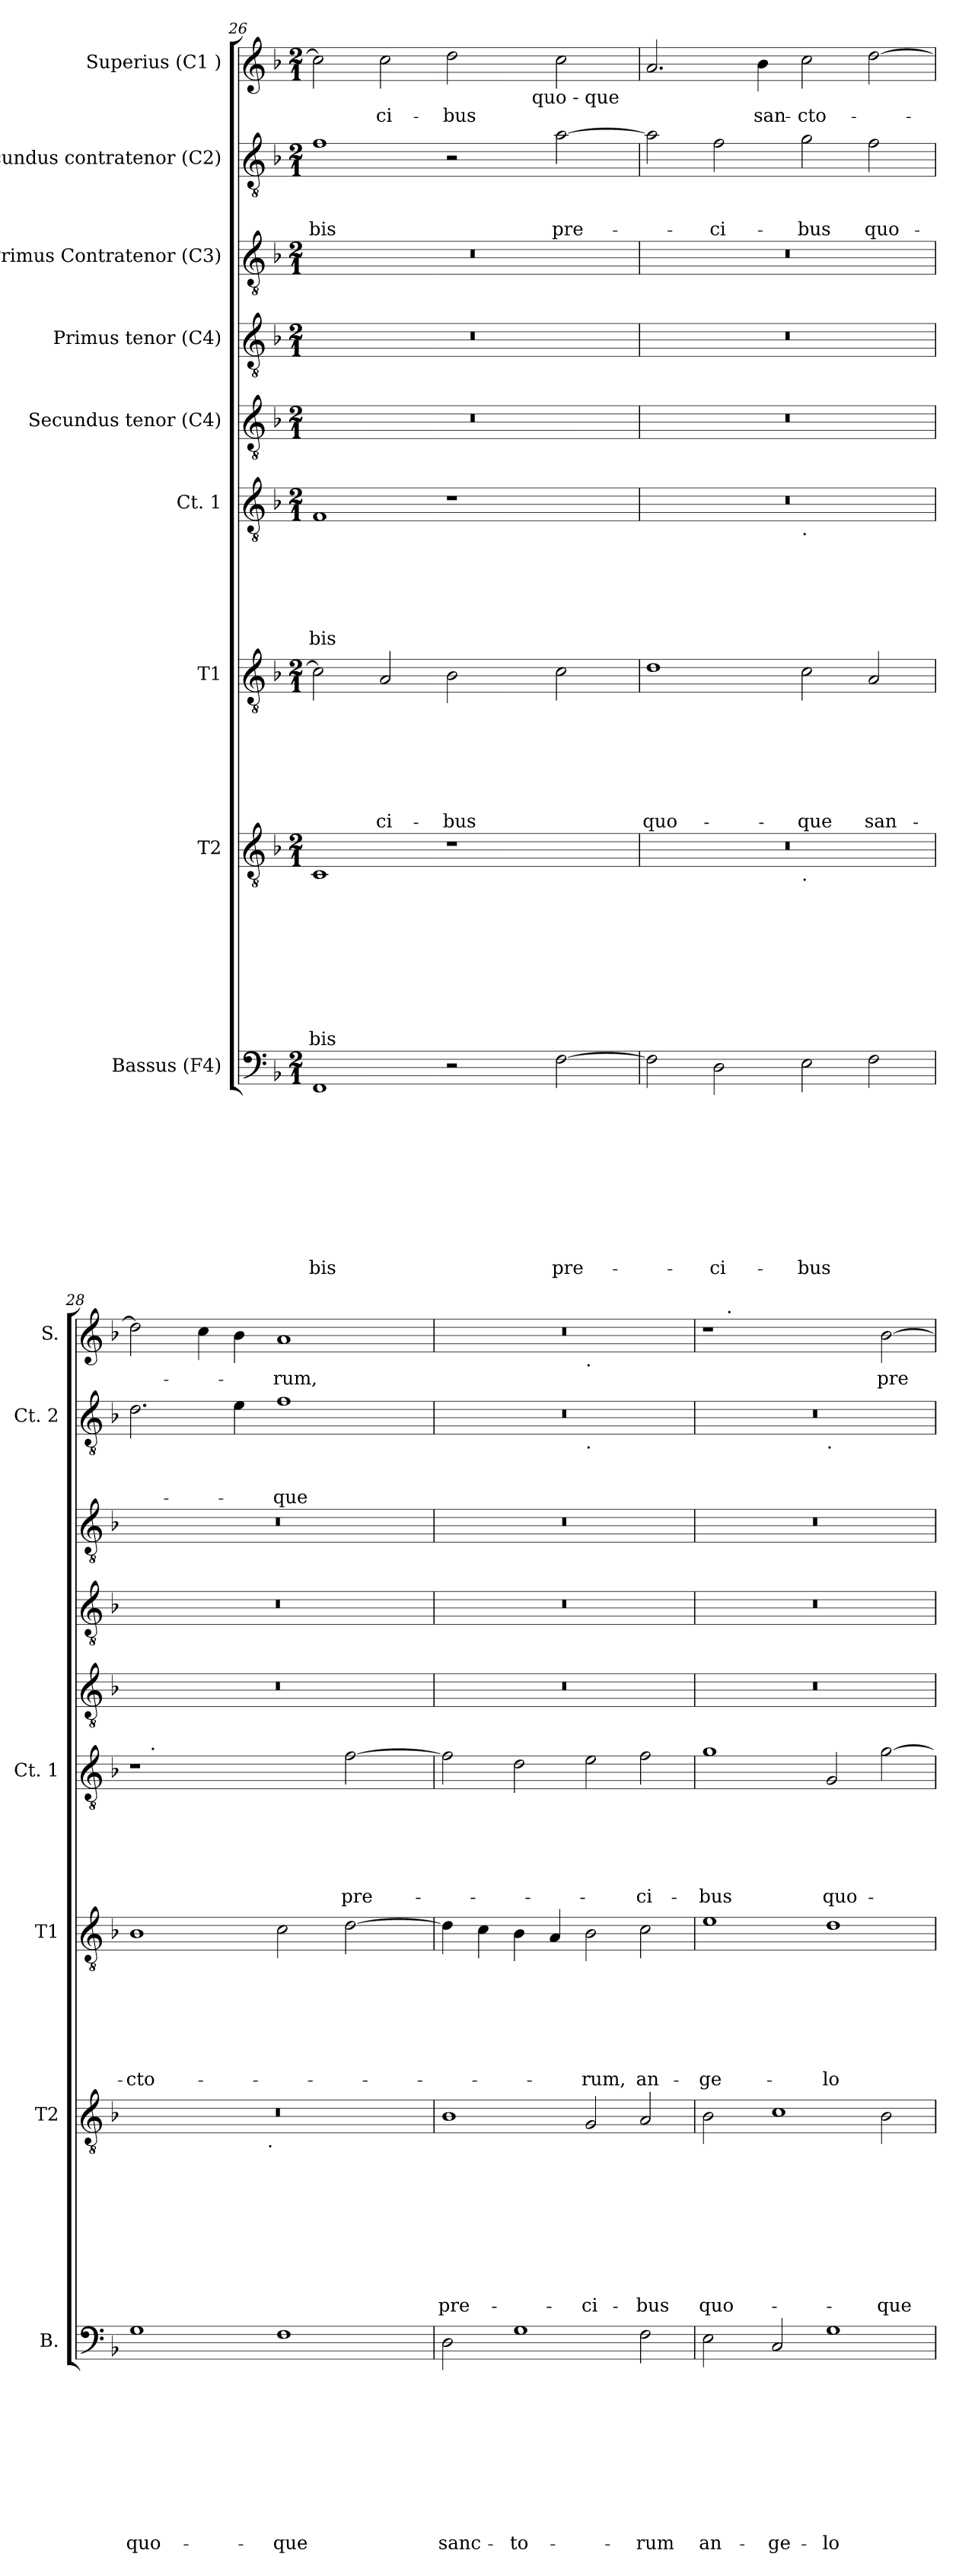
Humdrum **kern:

**kern	**text	**text	**text	**text	**text	**text	**text	**text	**text	**text	**kern	**text	**text	**text	**text	**text	**text	**text	**text	**text	**kern	**text	**text	**text	**text	**text	**text	**text	**kern	**text	**text	**text	**text	**text	**text	**kern	**kern	**kern	**kern	**text	**text	**text	**kern	**text
*part9	*part9	*part9	*part9	*part9	*part9	*part9	*part9	*part9	*part9	*part9	*part8	*part8	*part8	*part8	*part8	*part8	*part8	*part8	*part8	*part8	*part7	*part7	*part7	*part7	*part7	*part7	*part7	*part7	*part6	*part6	*part6	*part6	*part6	*part6	*part6	*part5	*part4	*part3	*part2	*part2	*part2	*part2	*part1	*part1
*staff9	*staff9	*staff9	*staff9	*staff9	*staff9	*staff9	*staff9	*staff9	*staff9	*staff9	*staff8	*staff8	*staff8	*staff8	*staff8	*staff8	*staff8	*staff8	*staff8	*staff8	*staff7	*staff7	*staff7	*staff7	*staff7	*staff7	*staff7	*staff7	*staff6	*staff6	*staff6	*staff6	*staff6	*staff6	*staff6	*staff5	*staff4	*staff3	*staff2	*staff2	*staff2	*staff2	*staff1	*staff1
*I"Bassus (F4)	*	*	*	*	*	*	*	*	*	*	*I"T2	*	*	*	*	*	*	*	*	*	*I"T1	*	*	*	*	*	*	*	*I"Ct. 1	*	*	*	*	*	*	*I"Secundus tenor (C4)	*I"Primus tenor (C4)	*I"Primus Contratenor (C3)	*I"Secundus contratenor (C2)	*	*	*	*I"Superius (C1 )	*
*I'B.	*	*	*	*	*	*	*	*	*	*	*I'T2	*	*	*	*	*	*	*	*	*	*I'T1	*	*	*	*	*	*	*	*I'Ct. 1	*	*	*	*	*	*	*	*	*	*I'Ct. 2	*	*	*	*I'S.	*
*clefF4	*	*	*	*	*	*	*	*	*	*	*clefGv2	*	*	*	*	*	*	*	*	*	*clefGv2	*	*	*	*	*	*	*	*clefGv2	*	*	*	*	*	*	*clefGv2	*clefGv2	*clefGv2	*clefGv2	*	*	*	*clefG2	*
*k[b-]	*	*	*	*	*	*	*	*	*	*	*k[b-]	*	*	*	*	*	*	*	*	*	*k[b-]	*	*	*	*	*	*	*	*k[b-]	*	*	*	*	*	*	*k[b-]	*k[b-]	*k[b-]	*k[b-]	*	*	*	*k[b-]	*
*F:	*	*	*	*	*	*	*	*	*	*	*F:	*	*	*	*	*	*	*	*	*	*F:	*	*	*	*	*	*	*	*F:	*	*	*	*	*	*	*F:	*F:	*F:	*F:	*	*	*	*F:	*
*M2/1	*	*	*	*	*	*	*	*	*	*	*M2/1	*	*	*	*	*	*	*	*	*	*M2/1	*	*	*	*	*	*	*	*M2/1	*	*	*	*	*	*	*M2/1	*M2/1	*M2/1	*M2/1	*	*	*	*M2/1	*
=26	=26	=26	=26	=26	=26	=26	=26	=26	=26	=26	=26	=26	=26	=26	=26	=26	=26	=26	=26	=26	=26	=26	=26	=26	=26	=26	=26	=26	=26	=26	=26	=26	=26	=26	=26	=26	=26	=26	=26	=26	=26	=26	=26	=26
!	!	!	!	!	!	!	!	!	!	!LO:LY:b	!	!	!	!	!	!	!	!	!	!LO:LY:b	!	!	!	!	!	!	!	!	!	!	!	!	!	!	!LO:LY:b	!	!	!	!	!	!	!LO:LY:b:rj	!	!
*	*	*	*	*	*	*	*	*	*	*	*	*	*	*	*	*	*	*	*	*	*	*	*	*	*	*	*	*	*	*	*	*	*	*	*	*	*	*	*	*	*	*	*^	*
1FF	.	.	.	.	.	.	.	.	.	-bis	1C	.	.	.	.	.	.	.	.	-bis	2c\]	.	.	.	.	.	.	.	1F	.	.	.	.	.	-bis	0r	0r	0r	1f	.	.	-bis	2cc\]	1ryy	.
!	!	!	!	!	!	!	!	!	!	!	!	!	!	!	!	!	!	!	!	!	!	!	!	!	!	!	!	!LO:LY:b	!	!	!	!	!	!	!	!	!	!	!	!	!	!	!	!	!LO:LY:b:rj
.	.	.	.	.	.	.	.	.	.	.	.	.	.	.	.	.	.	.	.	.	2A/	.	.	.	.	.	.	-ci-	.	.	.	.	.	.	.	.	.	.	.	.	.	.	2cc\	.	-ci-
!	!	!	!	!	!	!	!	!	!	!	!	!	!	!	!	!	!	!	!	!	!	!	!	!	!	!	!	!LO:LY:b	!	!	!	!	!	!	!	!	!	!	!	!	!	!	!	!	!LO:LY:b:rj
2r	.	.	.	.	.	.	.	.	.	.	1r	.	.	.	.	.	.	.	.	.	2B-\	.	.	.	.	.	.	-bus	1r	.	.	.	.	.	.	.	.	.	2r	.	.	.	2dd\	4ryy	-bus
.	.	.	.	.	.	.	.	.	.	.	.	.	.	.	.	.	.	.	.	.	.	.	.	.	.	.	.	.	.	.	.	.	.	.	.	.	.	.	.	.	.	.	.	8ryy	.
.	.	.	.	.	.	.	.	.	.	.	.	.	.	.	.	.	.	.	.	.	.	.	.	.	.	.	.	.	.	.	.	.	.	.	.	.	.	.	.	.	.	.	.	32ryy	.
!	!	!	!	!	!	!	!	!	!	!	!	!	!	!	!	!	!	!	!	!	!	!	!	!	!	!	!	!	!	!	!	!	!	!	!	!	!	!	!	!	!	!	!	!LO:TX:b:t=quo - que	!
.	.	.	.	.	.	.	.	.	.	.	.	.	.	.	.	.	.	.	.	.	.	.	.	.	.	.	.	.	.	.	.	.	.	.	.	.	.	.	.	.	.	.	.	2ryy	.
!	!	!	!	!	!	!	!	!	!	!LO:LY:b	!	!	!	!	!	!	!	!	!	!	!	!	!	!	!	!	!	!	!	!	!	!	!	!	!	!	!	!	!	!	!	!LO:LY:b:rj	!	!	!
[>2F\	.	.	.	.	.	.	.	.	.	pre-	.	.	.	.	.	.	.	.	.	.	2c\	.	.	.	.	.	.	.	.	.	.	.	.	.	.	.	.	.	[>2a\	.	.	pre-	2cc\	.	.
.	.	.	.	.	.	.	.	.	.	.	.	.	.	.	.	.	.	.	.	.	.	.	.	.	.	.	.	.	.	.	.	.	.	.	.	.	.	.	.	.	.	.	.	16.ryy	.
=27	=27	=27	=27	=27	=27	=27	=27	=27	=27	=27	=27	=27	=27	=27	=27	=27	=27	=27	=27	=27	=27	=27	=27	=27	=27	=27	=27	=27	=27	=27	=27	=27	=27	=27	=27	=27	=27	=27	=27	=27	=27	=27	=27	=27	=27
!	!	!	!	!	!	!	!	!	!	!	!	!	!	!	!	!	!	!	!	!	!	!	!	!	!	!	!	!LO:LY:b	!	!	!	!	!	!	!	!	!	!	!	!	!	!	!	!	!
*	*	*	*	*	*	*	*	*	*	*	*^	*	*	*	*	*	*	*	*	*	*	*	*	*	*	*	*	*	*^	*	*	*	*	*	*	*	*	*	*	*	*	*	*v	*v	*
2F\]	.	.	.	.	.	.	.	.	.	.	0r	1ryy	.	.	.	.	.	.	.	.	.	1d	.	.	.	.	.	.	quo-	0r	1ryy	.	.	.	.	.	.	0r	0r	0r	2a\]	.	.	.	2.a/	.
!	!	!	!	!	!	!	!	!	!	!LO:LY:b	!	!	!	!	!	!	!	!	!	!	!	!	!	!	!	!	!	!	!	!	!	!	!	!	!	!	!	!	!	!	!	!	!	!LO:LY:b:rj	!	!
2D\	.	.	.	.	.	.	.	.	.	-ci-	.	.	.	.	.	.	.	.	.	.	.	.	.	.	.	.	.	.	.	.	.	.	.	.	.	.	.	.	.	.	2f\	.	.	-ci-	.	.
!	!	!	!	!	!	!	!	!	!	!	!	!	!	!	!	!	!	!	!	!	!	!	!	!	!	!	!	!	!	!	!	!	!	!	!	!	!	!	!	!	!	!	!	!	!	!LO:LY:b:rj
.	.	.	.	.	.	.	.	.	.	.	.	.	.	.	.	.	.	.	.	.	.	.	.	.	.	.	.	.	.	.	.	.	.	.	.	.	.	.	.	.	.	.	.	.	4b-\	san-
!	!	!	!	!	!	!	!	!	!	!	!	!	!	!	!	!	!	!	!	!	!	!	!	!	!	!	!	!	!	!	!LO:TX:b:t=.	!	!	!	!	!	!	!	!	!	!	!	!	!	!	!
!	!	!	!	!	!	!	!	!	!	!	!	!LO:TX:b:t=.	!	!	!	!	!	!	!	!	!	!	!	!	!	!	!	!	!	!	!	!	!	!	!	!	!	!	!	!	!	!	!	!	!	!
!	!	!	!	!	!	!	!	!	!	!LO:LY:b	!	!	!	!	!	!	!	!	!	!	!	!	!	!	!	!	!	!	!LO:LY:b	!	!	!	!	!	!	!	!	!	!	!	!	!	!	!LO:LY:b:rj	!	!LO:LY:b:rj
2E\	.	.	.	.	.	.	.	.	.	-bus	.	1ryy	.	.	.	.	.	.	.	.	.	2c\	.	.	.	.	.	.	-que	.	1ryy	.	.	.	.	.	.	.	.	.	2g\	.	.	-bus	2cc\	-cto-
!	!	!	!	!	!	!	!	!	!	!	!	!	!	!	!	!	!	!	!	!	!	!	!	!	!	!	!	!	!LO:LY:b	!	!	!	!	!	!	!	!	!	!	!	!	!	!	!LO:LY:b:rj	!	!
2F\	.	.	.	.	.	.	.	.	.	.	.	.	.	.	.	.	.	.	.	.	.	2A/	.	.	.	.	.	.	san-	.	.	.	.	.	.	.	.	.	.	.	2f\	.	.	quo-	[>2dd\	.
=28	=28	=28	=28	=28	=28	=28	=28	=28	=28	=28	=28	=28	=28	=28	=28	=28	=28	=28	=28	=28	=28	=28	=28	=28	=28	=28	=28	=28	=28	=28	=28	=28	=28	=28	=28	=28	=28	=28	=28	=28	=28	=28	=28	=28	=28	=28
!	!	!	!	!	!	!	!	!	!	!LO:LY:b	!	!	!	!	!	!	!	!	!	!	!	!	!	!	!	!	!	!	!LO:LY:b	!	!	!	!	!	!	!	!	!	!	!	!	!	!	!	!	!
1G	.	.	.	.	.	.	.	.	.	quo-	0r	2ryy	.	.	.	.	.	.	.	.	.	1B-	.	.	.	.	.	.	-cto-	1r	16.ryy	.	.	.	.	.	.	0r	0r	0r	2.d\	.	.	.	2dd\]	.
!	!	!	!	!	!	!	!	!	!	!	!	!	!	!	!	!	!	!	!	!	!	!	!	!	!	!	!	!	!	!	!LO:TX:a:t=.	!	!	!	!	!	!	!	!	!	!	!	!	!	!	!
.	.	.	.	.	.	.	.	.	.	.	.	.	.	.	.	.	.	.	.	.	.	.	.	.	.	.	.	.	.	.	1ryy	.	.	.	.	.	.	.	.	.	.	.	.	.	.	.
.	.	.	.	.	.	.	.	.	.	.	.	4...ryy	.	.	.	.	.	.	.	.	.	.	.	.	.	.	.	.	.	.	.	.	.	.	.	.	.	.	.	.	.	.	.	.	4cc\	.
.	.	.	.	.	.	.	.	.	.	.	.	.	.	.	.	.	.	.	.	.	.	.	.	.	.	.	.	.	.	.	.	.	.	.	.	.	.	.	.	.	4e\	.	.	.	4b-\	.
!	!	!	!	!	!	!	!	!	!	!	!	!LO:TX:b:t=.	!	!	!	!	!	!	!	!	!	!	!	!	!	!	!	!	!	!	!	!	!	!	!	!	!	!	!	!	!	!	!	!	!	!
.	.	.	.	.	.	.	.	.	.	.	.	1ryy	.	.	.	.	.	.	.	.	.	.	.	.	.	.	.	.	.	.	.	.	.	.	.	.	.	.	.	.	.	.	.	.	.	.
!	!	!	!	!	!	!	!	!	!	!LO:LY:b	!	!	!	!	!	!	!	!	!	!	!	!	!	!	!	!	!	!	!	!	!	!	!	!	!	!	!	!	!	!	!	!	!	!LO:LY:b:rj	!	!LO:LY:b:rj
1F	.	.	.	.	.	.	.	.	.	-que	.	.	.	.	.	.	.	.	.	.	.	2c\	.	.	.	.	.	.	.	2ryy	.	.	.	.	.	.	.	.	.	.	1f	.	.	-que	1a	-rum,
.	.	.	.	.	.	.	.	.	.	.	.	.	.	.	.	.	.	.	.	.	.	.	.	.	.	.	.	.	.	.	2ryy	.	.	.	.	.	.	.	.	.	.	.	.	.	.	.
!	!	!	!	!	!	!	!	!	!	!	!	!	!	!	!	!	!	!	!	!	!	!	!	!	!	!	!	!	!	!	!	!	!	!	!	!	!LO:LY:b	!	!	!	!	!	!	!	!	!
.	.	.	.	.	.	.	.	.	.	.	.	.	.	.	.	.	.	.	.	.	.	[>2d\	.	.	.	.	.	.	.	[>2f\	.	.	.	.	.	.	pre-	.	.	.	.	.	.	.	.	.
.	.	.	.	.	.	.	.	.	.	.	.	.	.	.	.	.	.	.	.	.	.	.	.	.	.	.	.	.	.	.	4ryy	.	.	.	.	.	.	.	.	.	.	.	.	.	.	.
.	.	.	.	.	.	.	.	.	.	.	.	.	.	.	.	.	.	.	.	.	.	.	.	.	.	.	.	.	.	.	8ryy	.	.	.	.	.	.	.	.	.	.	.	.	.	.	.
.	.	.	.	.	.	.	.	.	.	.	.	32ryy	.	.	.	.	.	.	.	.	.	.	.	.	.	.	.	.	.	.	32ryy	.	.	.	.	.	.	.	.	.	.	.	.	.	.	.
!!LO:PB:g=z
=29	=29	=29	=29	=29	=29	=29	=29	=29	=29	=29	=29	=29	=29	=29	=29	=29	=29	=29	=29	=29	=29	=29	=29	=29	=29	=29	=29	=29	=29	=29	=29	=29	=29	=29	=29	=29	=29	=29	=29	=29	=29	=29	=29	=29	=29	=29
!	!	!	!	!	!	!	!	!	!	!LO:LY:b	!	!	!	!	!	!	!	!	!	!	!LO:LY:b	!	!	!	!	!	!	!	!	!	!	!	!	!	!	!	!	!	!	!	!	!	!	!	!	!
*	*	*	*	*	*	*	*	*	*	*	*v	*v	*	*	*	*	*	*	*	*	*	*	*	*	*	*	*	*	*	*v	*v	*	*	*	*	*	*	*	*	*	*^	*	*	*	*^	*
2D\	.	.	.	.	.	.	.	.	.	sanc-	1B-	.	.	.	.	.	.	.	.	pre-	4d\]	.	.	.	.	.	.	.	2f\]	.	.	.	.	.	.	0r	0r	0r	0r	1ryy	.	.	.	0r	1ryy	.
.	.	.	.	.	.	.	.	.	.	.	.	.	.	.	.	.	.	.	.	.	4c\	.	.	.	.	.	.	.	.	.	.	.	.	.	.	.	.	.	.	.	.	.	.	.	.	.
!	!	!	!	!	!	!	!	!	!	!LO:LY:b	!	!	!	!	!	!	!	!	!	!	!	!	!	!	!	!	!	!	!	!	!	!	!	!	!	!	!	!	!	!	!	!	!	!	!	!
1G	.	.	.	.	.	.	.	.	.	-to-	.	.	.	.	.	.	.	.	.	.	4B-\	.	.	.	.	.	.	.	2d\	.	.	.	.	.	.	.	.	.	.	.	.	.	.	.	.	.
.	.	.	.	.	.	.	.	.	.	.	.	.	.	.	.	.	.	.	.	.	4A/	.	.	.	.	.	.	.	.	.	.	.	.	.	.	.	.	.	.	.	.	.	.	.	.	.
!	!	!	!	!	!	!	!	!	!	!	!	!	!	!	!	!	!	!	!	!	!	!	!	!	!	!	!	!	!	!	!	!	!	!	!	!	!	!	!	!	!	!	!	!	!LO:TX:b:t=.	!
!	!	!	!	!	!	!	!	!	!	!	!	!	!	!	!	!	!	!	!	!	!	!	!	!	!	!	!	!	!	!	!	!	!	!	!	!	!	!	!	!LO:TX:b:t=.	!	!	!	!	!	!
!	!	!	!	!	!	!	!	!	!	!	!	!	!	!	!	!	!	!	!	!LO:LY:b	!	!	!	!	!	!	!	!LO:LY:b	!	!	!	!	!	!	!	!	!	!	!	!	!	!	!	!	!	!
.	.	.	.	.	.	.	.	.	.	.	2G/	.	.	.	.	.	.	.	.	-ci-	2B-\	.	.	.	.	.	.	-rum,	2e\	.	.	.	.	.	.	.	.	.	.	1ryy	.	.	.	.	1ryy	.
!	!	!	!	!	!	!	!	!	!	!LO:LY:b	!	!	!	!	!	!	!	!	!	!LO:LY:b	!	!	!	!	!	!	!	!LO:LY:b	!	!	!	!	!	!	!LO:LY:b	!	!	!	!	!	!	!	!	!	!	!
2F\	.	.	.	.	.	.	.	.	.	-rum	2A/	.	.	.	.	.	.	.	.	-bus	2c\	.	.	.	.	.	.	an-	2f\	.	.	.	.	.	-ci-	.	.	.	.	.	.	.	.	.	.	.
=30	=30	=30	=30	=30	=30	=30	=30	=30	=30	=30	=30	=30	=30	=30	=30	=30	=30	=30	=30	=30	=30	=30	=30	=30	=30	=30	=30	=30	=30	=30	=30	=30	=30	=30	=30	=30	=30	=30	=30	=30	=30	=30	=30	=30	=30	=30
!	!	!	!	!	!	!	!	!	!	!LO:LY:b	!	!	!	!	!	!	!	!	!	!LO:LY:b	!	!	!	!	!	!	!	!LO:LY:b	!	!	!	!	!	!	!LO:LY:b	!	!	!	!	!	!	!	!	!	!	!
2E\	.	.	.	.	.	.	.	.	.	an-	2B-\	.	.	.	.	.	.	.	.	quo-	1e	.	.	.	.	.	.	-ge-	1g	.	.	.	.	.	-bus	0r	0r	0r	0r	1ryy	.	.	.	1r	8ryy	.
!	!	!	!	!	!	!	!	!	!	!	!	!	!	!	!	!	!	!	!	!	!	!	!	!	!	!	!	!	!	!	!	!	!	!	!	!	!	!	!	!	!	!	!	!	!LO:TX:a:t=.	!
.	.	.	.	.	.	.	.	.	.	.	.	.	.	.	.	.	.	.	.	.	.	.	.	.	.	.	.	.	.	.	.	.	.	.	.	.	.	.	.	.	.	.	.	.	1...ryy	.
!	!	!	!	!	!	!	!	!	!	!LO:LY:b	!	!	!	!	!	!	!	!	!	!	!	!	!	!	!	!	!	!	!	!	!	!	!	!	!	!	!	!	!	!	!	!	!	!	!	!
2C/	.	.	.	.	.	.	.	.	.	-ge-	1c	.	.	.	.	.	.	.	.	.	.	.	.	.	.	.	.	.	.	.	.	.	.	.	.	.	.	.	.	.	.	.	.	.	.	.
!	!	!	!	!	!	!	!	!	!	!	!	!	!	!	!	!	!	!	!	!	!	!	!	!	!	!	!	!	!	!	!	!	!	!	!	!	!	!	!	!LO:TX:b:t=.	!	!	!	!	!	!
!	!	!	!	!	!	!	!	!	!	!LO:LY:b	!	!	!	!	!	!	!	!	!	!	!	!	!	!	!	!	!	!LO:LY:b	!	!	!	!	!	!	!LO:LY:b	!	!	!	!	!	!	!	!	!	!	!
1G	.	.	.	.	.	.	.	.	.	-lo-	.	.	.	.	.	.	.	.	.	.	1d	.	.	.	.	.	.	-lo-	2G/	.	.	.	.	.	quo-	.	.	.	.	1ryy	.	.	.	2ryy	.	.
!	!	!	!	!	!	!	!	!	!	!	!	!	!	!	!	!	!	!	!	!LO:LY:b	!	!	!	!	!	!	!	!	!	!	!	!	!	!	!	!	!	!	!	!	!	!	!	!	!	!LO:LY:b:rj
.	.	.	.	.	.	.	.	.	.	.	2B-\	.	.	.	.	.	.	.	.	-que	.	.	.	.	.	.	.	.	[>2g\	.	.	.	.	.	.	.	.	.	.	.	.	.	.	[>2b-\	.	pre-
*	*	*	*	*	*	*	*	*	*	*	*	*	*	*	*	*	*	*	*	*	*	*	*	*	*	*	*	*	*	*	*	*	*	*	*	*	*	*	*v	*v	*	*	*	*	*	*
*	*	*	*	*	*	*	*	*	*	*	*	*	*	*	*	*	*	*	*	*	*	*	*	*	*	*	*	*	*	*	*	*	*	*	*	*	*	*	*	*	*	*	*v	*v	*
=	=	=	=	=	=	=	=	=	=	=	=	=	=	=	=	=	=	=	=	=	=	=	=	=	=	=	=	=	=	=	=	=	=	=	=	=	=	=	=	=	=	=	=	=
*-	*-	*-	*-	*-	*-	*-	*-	*-	*-	*-	*-	*-	*-	*-	*-	*-	*-	*-	*-	*-	*-	*-	*-	*-	*-	*-	*-	*-	*-	*-	*-	*-	*-	*-	*-	*-	*-	*-	*-	*-	*-	*-	*-	*-
